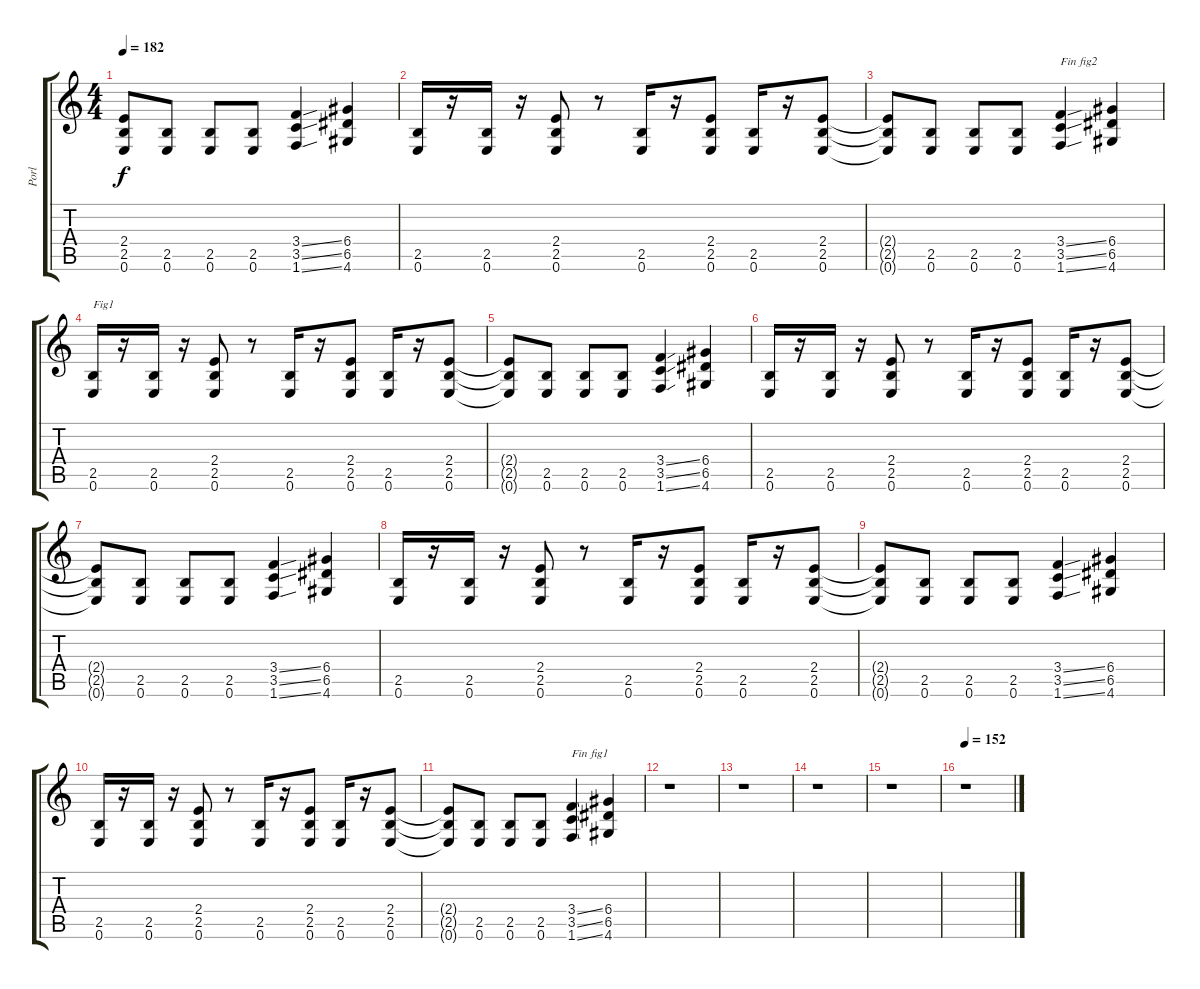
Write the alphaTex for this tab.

\track ("Porl " "Porl ") {instrument electricguitarclean}
\staff {score tabs}
\tuning (E4 B3 G3 D3 A2 E2) {hide}
\ts (4 4)
\tempo 182
\clef g2
\ks c
(2.4{t} 2.5{t} 0.6{t}).8{dy f} (2.5 0.6).8 (2.5 0.6).8 (2.5 0.6).8 (3.4{ss} 3.5{ss} 1.6{ss}).4 (6.4 6.5 4.6).4 |
(2.5 0.6).16 r.16 (2.5 0.6).16 r.16 (2.4 2.5 0.6).8 r.8 (2.5 0.6).16 r.16 (2.4 2.5 0.6).8 (2.5 0.6).16 r.16 (2.4 2.5 0.6).8 |
(2.4{t} 2.5{t} 0.6{t}).8 (2.5 0.6).8 (2.5 0.6).8 (2.5 0.6).8 (3.4{ss} 3.5{ss} 1.6{ss}).4{txt "Fin fig2"} (6.4 6.5 4.6).4 |
(2.5 0.6).16{txt "Fig1"} r.16 (2.5 0.6).16 r.16 (2.4 2.5 0.6).8 r.8 (2.5 0.6).16 r.16 (2.4 2.5 0.6).8 (2.5 0.6).16 r.16 (2.4 2.5 0.6).8 |
(2.4{t} 2.5{t} 0.6{t}).8 (2.5 0.6).8 (2.5 0.6).8 (2.5 0.6).8 (3.4{ss} 3.5{ss} 1.6{ss}).4 (6.4 6.5 4.6).4 |
(2.5 0.6).16 r.16 (2.5 0.6).16 r.16 (2.4 2.5 0.6).8 r.8 (2.5 0.6).16 r.16 (2.4 2.5 0.6).8 (2.5 0.6).16 r.16 (2.4 2.5 0.6).8 |
(2.4{t} 2.5{t} 0.6{t}).8 (2.5 0.6).8 (2.5 0.6).8 (2.5 0.6).8 (3.4{ss} 3.5{ss} 1.6{ss}).4 (6.4 6.5 4.6).4 |
(2.5 0.6).16 r.16 (2.5 0.6).16 r.16 (2.4 2.5 0.6).8 r.8 (2.5 0.6).16 r.16 (2.4 2.5 0.6).8 (2.5 0.6).16 r.16 (2.4 2.5 0.6).8 |
(2.4{t} 2.5{t} 0.6{t}).8 (2.5 0.6).8 (2.5 0.6).8 (2.5 0.6).8 (3.4{ss} 3.5{ss} 1.6{ss}).4 (6.4 6.5 4.6).4 |
(2.5 0.6).16 r.16 (2.5 0.6).16 r.16 (2.4 2.5 0.6).8 r.8 (2.5 0.6).16 r.16 (2.4 2.5 0.6).8 (2.5 0.6).16 r.16 (2.4 2.5 0.6).8 |
(2.4{t} 2.5{t} 0.6{t}).8 (2.5 0.6).8 (2.5 0.6).8 (2.5 0.6).8 (3.4{ss} 3.5{ss} 1.6{ss}).4{txt "Fin fig1"} (6.4 6.5 4.6).4 |
r.1 |
r.1 |
r.1 |
r.1 |
\tempo 152
r.1
